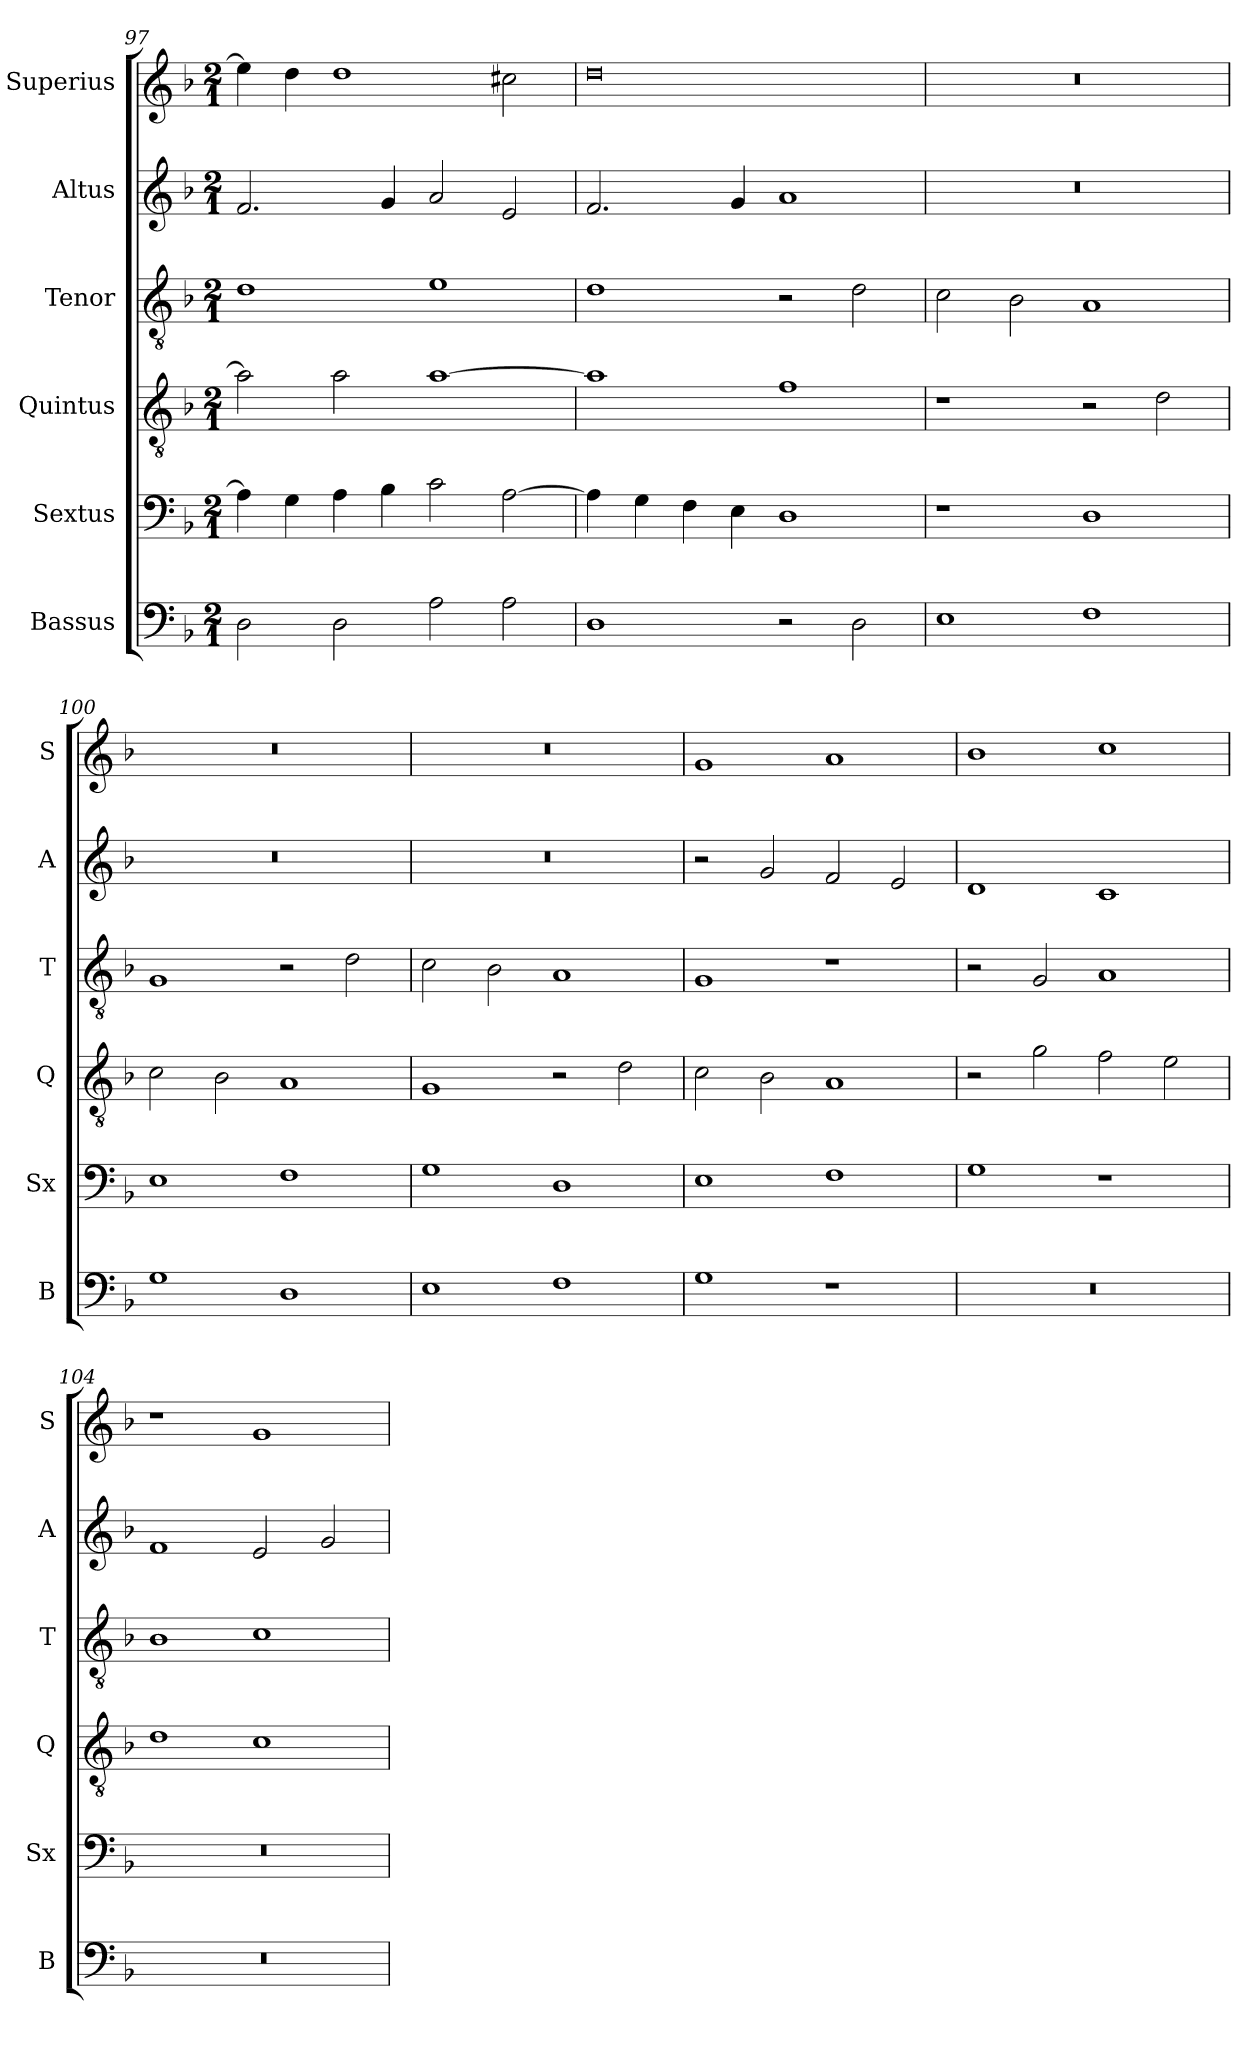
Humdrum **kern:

**kern	**kern	**kern	**kern	**kern	**kern
*part6	*part5	*part4	*part3	*part2	*part1
*staff6	*staff5	*staff4	*staff3	*staff2	*staff1
*I"Bassus	*I"Sextus	*I"Quintus	*I"Tenor	*I"Altus	*I"Superius
*I'B	*I'Sx	*I'Q	*I'T	*I'A	*I'S
*clefF4	*clefF4	*clefGv2	*clefGv2	*clefG2	*clefG2
*k[b-]	*k[b-]	*k[b-]	*k[b-]	*k[b-]	*k[b-]
*M2/1	*M2/1	*M2/1	*M2/1	*M2/1	*M2/1
=97	=97	=97	=97	=97	=97
2D\	4A\]	2a\]	1d	2.f/	4ee\]
.	4G\	.	.	.	4dd\
2D\	4A\	2a\	.	.	1dd
.	4B-\	.	.	4g/	.
2A\	2c\	[1a	1e	2a/	.
2A\	[2A\	.	.	2e/	2cc#X\
=98	=98	=98	=98	=98	=98
1D	4A\]	1a]	1d	2.f/	0dd
.	4G\	.	.	.	.
.	4F\	.	.	.	.
.	4E\	.	.	4g/	.
2r	1D	1f	2r	1a	.
2D\	.	.	2d\	.	.
=99	=99	=99	=99	=99	=99
1E	1r	1r	2c\	0r	0r
.	.	.	2B-\	.	.
1F	1D	2r	1A	.	.
.	.	2d\	.	.	.
=100	=100	=100	=100	=100	=100
1G	1E	2c\	1G	0r	0r
.	.	2B-\	.	.	.
1D	1F	1A	2r	.	.
.	.	.	2d\	.	.
=101	=101	=101	=101	=101	=101
1E	1G	1G	2c\	0r	0r
.	.	.	2B-\	.	.
1F	1D	2r	1A	.	.
.	.	2d\	.	.	.
=102	=102	=102	=102	=102	=102
1G	1E	2c\	1G	2r	1g
.	.	2B-\	.	2g/	.
1r	1F	1A	1r	2f/	1a
.	.	.	.	2e/	.
=103	=103	=103	=103	=103	=103
0r	1G	2r	2r	1d	1b-
.	.	2g\	2G/	.	.
.	1r	2f\	1A	1c	1cc
.	.	2e\	.	.	.
=104	=104	=104	=104	=104	=104
0r	0r	1d	1B-	1f	1r
.	.	1c	1c	2e/	1g
.	.	.	.	2g/	.
=	=	=	=	=	=
*-	*-	*-	*-	*-	*-
